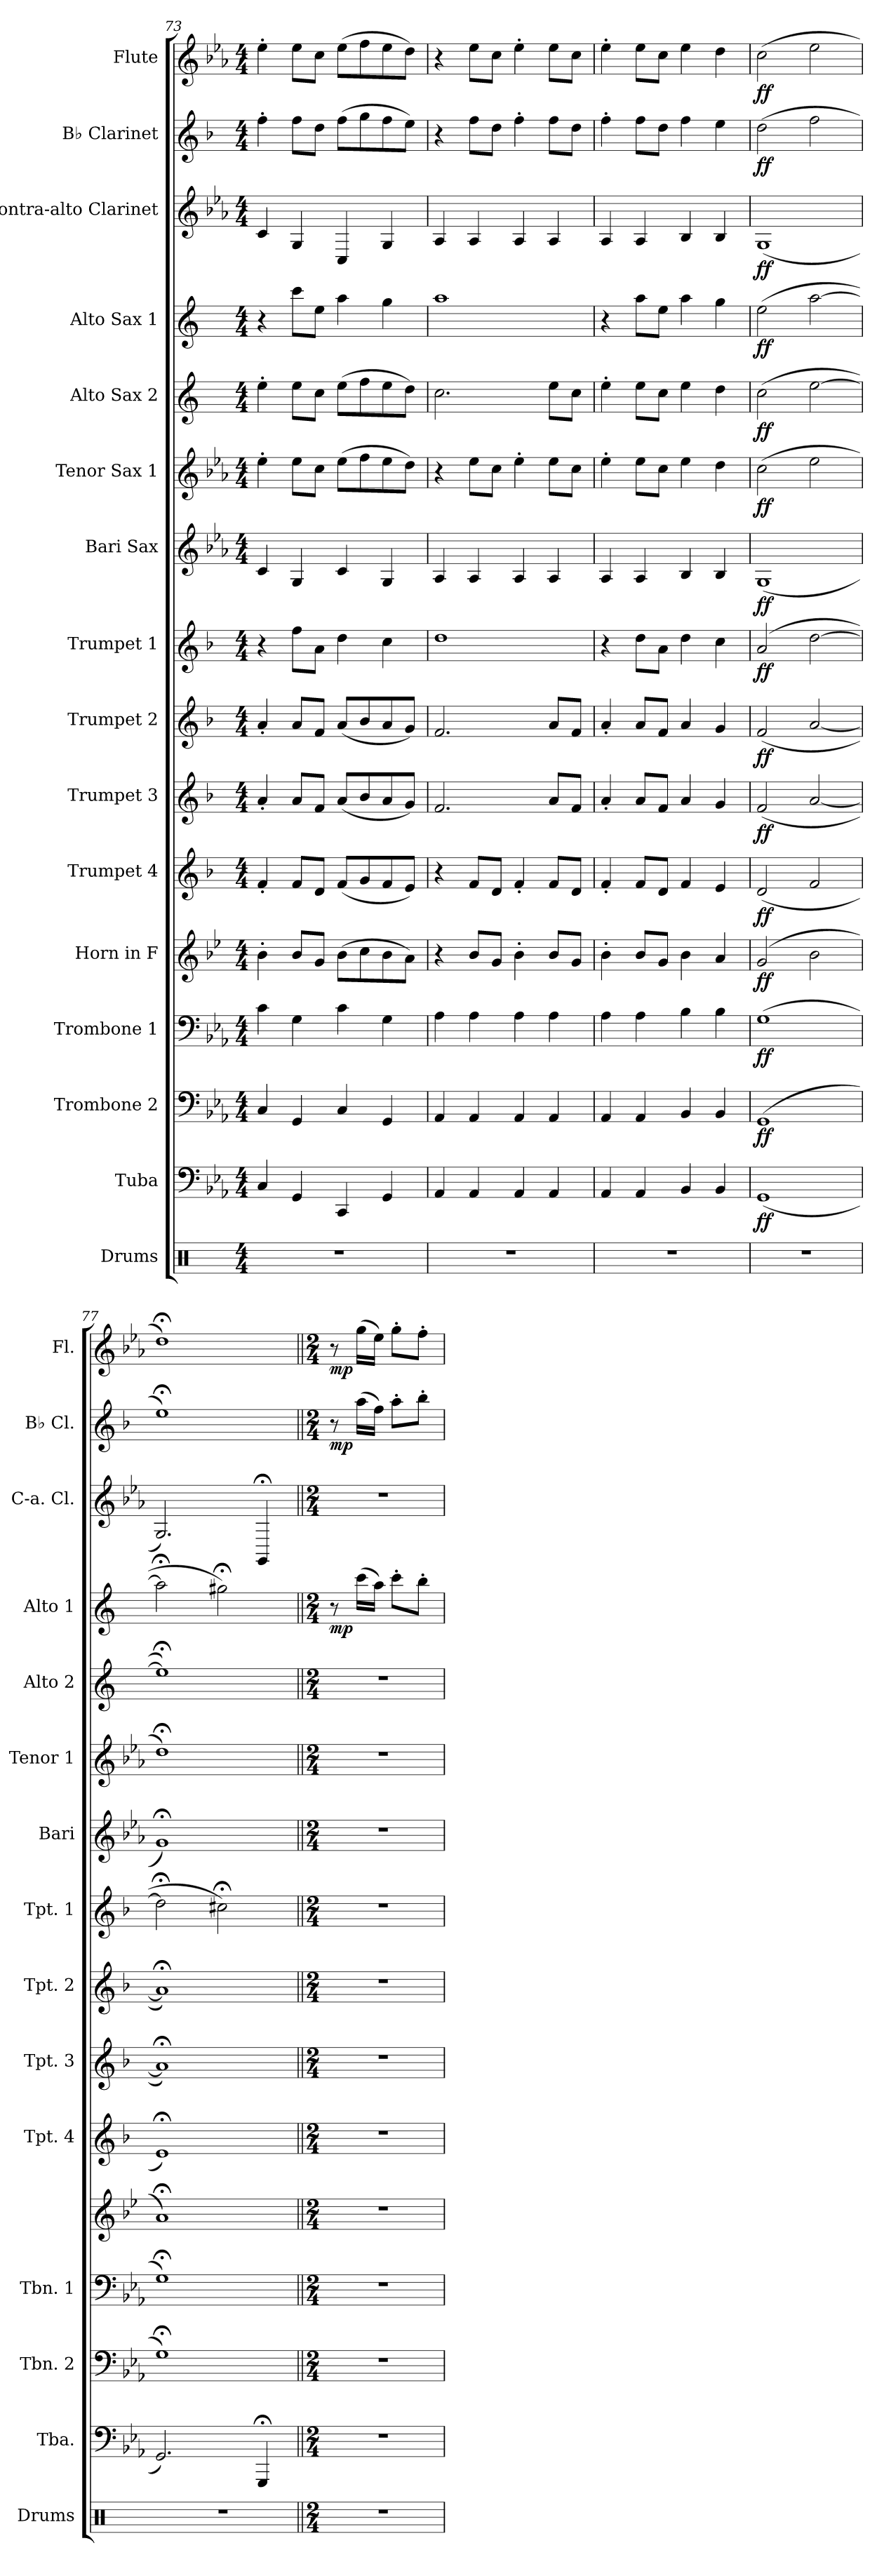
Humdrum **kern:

**kern	**kern	**dynam	**kern	**dynam	**kern	**dynam	**kern	**dynam	**kern	**dynam	**kern	**dynam	**kern	**dynam	**kern	**dynam	**kern	**dynam	**kern	**dynam	**kern	**dynam	**kern	**dynam	**kern	**dynam	**kern	**dynam	**kern	**dynam
*part16	*part15	*part15	*part14	*part14	*part13	*part13	*part12	*part12	*part11	*part11	*part10	*part10	*part9	*part9	*part8	*part8	*part7	*part7	*part6	*part6	*part5	*part5	*part4	*part4	*part3	*part3	*part2	*part2	*part1	*part1
*staff16	*staff15	*staff15	*staff14	*staff14	*staff13	*staff13	*staff12	*staff12	*staff11	*staff11	*staff10	*staff10	*staff9	*staff9	*staff8	*staff8	*staff7	*staff7	*staff6	*staff6	*staff5	*staff5	*staff4	*staff4	*staff3	*staff3	*staff2	*staff2	*staff1	*staff1
*I"Drums	*I"Tuba	*	*I"Trombone 2	*	*I"Trombone 1	*	*I"Horn in F	*	*I"Trumpet 4	*	*I"Trumpet 3	*	*I"Trumpet 2	*	*I"Trumpet 1	*	*I"Bari Sax	*	*I"Tenor Sax 1	*	*I"Alto Sax 2	*	*I"Alto Sax 1	*	*I"Contra-alto Clarinet	*	*I"B♭ Clarinet	*	*I"Flute	*
*I'Drums	*I'Tba.	*	*I'Tbn. 2	*	*I'Tbn. 1	*	*	*	*I'Tpt. 4	*	*I'Tpt. 3	*	*I'Tpt. 2	*	*I'Tpt. 1	*	*I'Bari	*	*I'Tenor 1	*	*I'Alto 2	*	*I'Alto 1	*	*I'C-a. Cl.	*	*I'B♭ Cl.	*	*I'Fl.	*
*clefX	*clefF4	*	*clefF4	*	*clefF4	*	*clefG2	*	*clefG2	*	*clefG2	*	*clefG2	*	*clefG2	*	*clefG2	*	*clefG2	*	*clefG2	*	*clefG2	*	*clefG2	*	*clefG2	*	*clefG2	*
*	*	*	*	*	*	*	*ITrd4c7	*	*ITrd1c2	*	*ITrd1c2	*	*ITrd1c2	*	*ITrd1c2	*	*ITrd12c21	*	*ITrd8c14	*	*ITrd5c9	*	*ITrd5c9	*	*ITrd12c21	*	*ITrd1c2	*	*	*
*k[]	*k[b-e-a-]	*	*k[b-e-a-]	*	*k[b-e-a-]	*	*k[b-e-a-]	*	*k[b-e-a-]	*	*k[b-e-a-]	*	*k[b-e-a-]	*	*k[b-e-a-]	*	*k[b-e-a-]	*	*k[b-e-a-]	*	*k[b-e-a-]	*	*k[b-e-a-]	*	*k[b-e-a-]	*	*k[b-e-a-]	*	*k[b-e-a-]	*
*M4/4	*M4/4	*	*M4/4	*	*M4/4	*	*M4/4	*	*M4/4	*	*M4/4	*	*M4/4	*	*M4/4	*	*M4/4	*	*M4/4	*	*M4/4	*	*M4/4	*	*M4/4	*	*M4/4	*	*M4/4	*
=73	=73	=73	=73	=73	=73	=73	=73	=73	=73	=73	=73	=73	=73	=73	=73	=73	=73	=73	=73	=73	=73	=73	=73	=73	=73	=73	=73	=73	=73	=73
1r	4C/	.	4C/	.	4c\	.	4e-'\	.	4e-'/	.	4g'/	.	4g'/	.	4r	.	4C/	.	4e-'\	.	4g'\	.	4r	.	4C/	.	4ee-'\	.	4ee-'\	.
.	4GG/	.	4GG/	.	4G\	.	8e-/L	.	8e-/L	.	8g/L	.	8g/L	.	8ee-\L	.	4GG/	.	8e-\L	.	8g\L	.	8ee-\L	.	4GG/	.	8ee-\L	.	8ee-\L	.
.	.	.	.	.	.	.	8c/J	.	8c/J	.	8e-/J	.	8e-/J	.	8g\J	.	.	.	8c\J	.	8e-\J	.	8g\J	.	.	.	8cc\J	.	8cc\J	.
.	4CC/	.	4C/	.	4c\	.	(>8e-\L	.	(<8e-/L	.	(<8g/L	.	(<8g/L	.	4cc\	.	4C/	.	(>8e-\L	.	(>8g\L	.	4cc\	.	4CC/	.	(>8ee-\L	.	(>8ee-\L	.
.	.	.	.	.	.	.	8f\	.	8f/	.	8a-/	.	8a-/	.	.	.	.	.	8f\	.	8a-\	.	.	.	.	.	8ff\	.	8ff\	.
.	4GG/	.	4GG/	.	4G\	.	8e-\	.	8e-/	.	8g/	.	8g/	.	4b-\	.	4GG/	.	8e-\	.	8g\	.	4b-\	.	4GG/	.	8ee-\	.	8ee-\	.
.	.	.	.	.	.	.	8d\J)	.	8d/J)	.	8f/J)	.	8f/J)	.	.	.	.	.	8d\J)	.	8f\J)	.	.	.	.	.	8dd\J)	.	8dd\J)	.
=74	=74	=74	=74	=74	=74	=74	=74	=74	=74	=74	=74	=74	=74	=74	=74	=74	=74	=74	=74	=74	=74	=74	=74	=74	=74	=74	=74	=74	=74	=74
1r	4AA-/	.	4AA-/	.	4A-\	.	4r	.	4r	.	2.e-/	.	2.e-/	.	1cc	.	4AA-/	.	4r	.	2.e-\	.	1cc	.	4AA-/	.	4r	.	4r	.
.	4AA-/	.	4AA-/	.	4A-\	.	8e-/L	.	8e-/L	.	.	.	.	.	.	.	4AA-/	.	8e-\L	.	.	.	.	.	4AA-/	.	8ee-\L	.	8ee-\L	.
.	.	.	.	.	.	.	8c/J	.	8c/J	.	.	.	.	.	.	.	.	.	8c\J	.	.	.	.	.	.	.	8cc\J	.	8cc\J	.
.	4AA-/	.	4AA-/	.	4A-\	.	4e-'\	.	4e-'/	.	.	.	.	.	.	.	4AA-/	.	4e-'\	.	.	.	.	.	4AA-/	.	4ee-'\	.	4ee-'\	.
.	4AA-/	.	4AA-/	.	4A-\	.	8e-/L	.	8e-/L	.	8g/L	.	8g/L	.	.	.	4AA-/	.	8e-\L	.	8g\L	.	.	.	4AA-/	.	8ee-\L	.	8ee-\L	.
.	.	.	.	.	.	.	8c/J	.	8c/J	.	8e-/J	.	8e-/J	.	.	.	.	.	8c\J	.	8e-\J	.	.	.	.	.	8cc\J	.	8cc\J	.
=75	=75	=75	=75	=75	=75	=75	=75	=75	=75	=75	=75	=75	=75	=75	=75	=75	=75	=75	=75	=75	=75	=75	=75	=75	=75	=75	=75	=75	=75	=75
1r	4AA-/	.	4AA-/	.	4A-\	.	4e-'\	.	4e-'/	.	4g'/	.	4g'/	.	4r	.	4AA-/	.	4e-'\	.	4g'\	.	4r	.	4AA-/	.	4ee-'\	.	4ee-'\	.
.	4AA-/	.	4AA-/	.	4A-\	.	8e-/L	.	8e-/L	.	8g/L	.	8g/L	.	8cc\L	.	4AA-/	.	8e-\L	.	8g\L	.	8cc\L	.	4AA-/	.	8ee-\L	.	8ee-\L	.
.	.	.	.	.	.	.	8c/J	.	8c/J	.	8e-/J	.	8e-/J	.	8g\J	.	.	.	8c\J	.	8e-\J	.	8g\J	.	.	.	8cc\J	.	8cc\J	.
.	4BB-/	.	4BB-/	.	4B-\	.	4e-\	.	4e-/	.	4g/	.	4g/	.	4cc\	.	4BB-/	.	4e-\	.	4g\	.	4cc\	.	4BB-/	.	4ee-\	.	4ee-\	.
.	4BB-/	.	4BB-/	.	4B-\	.	4d/	.	4d/	.	4f/	.	4f/	.	4b-\	.	4BB-/	.	4d\	.	4f\	.	4b-\	.	4BB-/	.	4dd\	.	4dd\	.
=76	=76	=76	=76	=76	=76	=76	=76	=76	=76	=76	=76	=76	=76	=76	=76	=76	=76	=76	=76	=76	=76	=76	=76	=76	=76	=76	=76	=76	=76	=76
!	!	!LO:DY:b	!	!LO:DY:b	!	!LO:DY:b	!	!LO:DY:b	!	!LO:DY:b	!	!LO:DY:b	!	!LO:DY:b	!	!LO:DY:b	!	!LO:DY:b	!	!LO:DY:b	!	!LO:DY:b	!	!LO:DY:b	!	!LO:DY:b	!	!LO:DY:b	!	!LO:DY:b
1r	(<1GG	ff	(<1GG	ff	(>1G	ff	(>2c/	ff	(<2c/	ff	(<2e-/	ff	(<2e-/	ff	(>2g/	ff	(<1GG	ff	(>2c\	ff	(>2e-\	ff	(>2g\	ff	(<1GG	ff	(>2cc\	ff	(>2cc\	ff
.	.	.	.	.	.	.	2e-\	.	2e-/	.	[2g/	.	[2g/	.	[2cc\	.	.	.	2e-\	.	[2g\	.	[2cc\	.	.	.	2ee-\	.	2ee-\	.
=77	=77	=77	=77	=77	=77	=77	=77	=77	=77	=77	=77	=77	=77	=77	=77	=77	=77	=77	=77	=77	=77	=77	=77	=77	=77	=77	=77	=77	=77	=77
1r	2.GG/)	.	1G;<)	.	1G;<)	.	1d;<)	.	1d;<)	.	1g;<])	.	1g;<])	.	2cc;<\]	.	1G;<)	.	1d;<)	.	1g;<])	.	2cc;<\]	.	2.GG/)	.	1dd;<)	.	1dd;<)	.
.	.	.	.	.	.	.	.	.	.	.	.	.	.	.	2bn;<Z\)	.	.	.	.	.	.	.	2bn;<Z\)	.	.	.	.	.	.	.
.	4GGG;</	.	.	.	.	.	.	.	.	.	.	.	.	.	.	.	.	.	.	.	.	.	.	.	4GGG;</	.	.	.	.	.
!!LO:PB:g=z
=78||	=78||	=78||	=78||	=78||	=78||	=78||	=78||	=78||	=78||	=78||	=78||	=78||	=78||	=78||	=78||	=78||	=78||	=78||	=78||	=78||	=78||	=78||	=78||	=78||	=78||	=78||	=78||	=78||	=78||	=78||
!!LO:REH:place=s1:a:B:fs=14:t=F
*M2/4	*M2/4	*	*M2/4	*	*M2/4	*	*M2/4	*	*M2/4	*	*M2/4	*	*M2/4	*	*M2/4	*	*M2/4	*	*M2/4	*	*M2/4	*	*M2/4	*	*M2/4	*	*M2/4	*	*M2/4	*
*	*	*	*	*	*	*	*	*	*	*	*	*	*	*	*	*	*	*	*	*	*	*	*	*	*	*	*	*	*MM70	*
!	!	!	!	!	!	!	!	!	!	!	!	!	!	!	!	!	!	!	!	!	!	!	!	!LO:DY:b	!	!	!	!LO:DY:b	!	!LO:DY:b
2r	2r	.	2r	.	2r	.	2r	.	2r	.	2r	.	2r	.	2r	.	2r	.	2r	.	2r	.	8r	mp	2r	.	8r	mp	8r	mp
.	.	.	.	.	.	.	.	.	.	.	.	.	.	.	.	.	.	.	.	.	.	.	(>16ee-\LL	.	.	.	(>16gg\LL	.	(>16gg\LL	.
.	.	.	.	.	.	.	.	.	.	.	.	.	.	.	.	.	.	.	.	.	.	.	16cc\JJ)	.	.	.	16ee-\JJ)	.	16ee-\JJ)	.
.	.	.	.	.	.	.	.	.	.	.	.	.	.	.	.	.	.	.	.	.	.	.	8ee-'\L	.	.	.	8gg'\L	.	8gg'\L	.
.	.	.	.	.	.	.	.	.	.	.	.	.	.	.	.	.	.	.	.	.	.	.	8dd'\J	.	.	.	8aa-'\J	.	8ff'\J	.
=	=	=	=	=	=	=	=	=	=	=	=	=	=	=	=	=	=	=	=	=	=	=	=	=	=	=	=	=	=	=
*-	*-	*-	*-	*-	*-	*-	*-	*-	*-	*-	*-	*-	*-	*-	*-	*-	*-	*-	*-	*-	*-	*-	*-	*-	*-	*-	*-	*-	*-	*-
